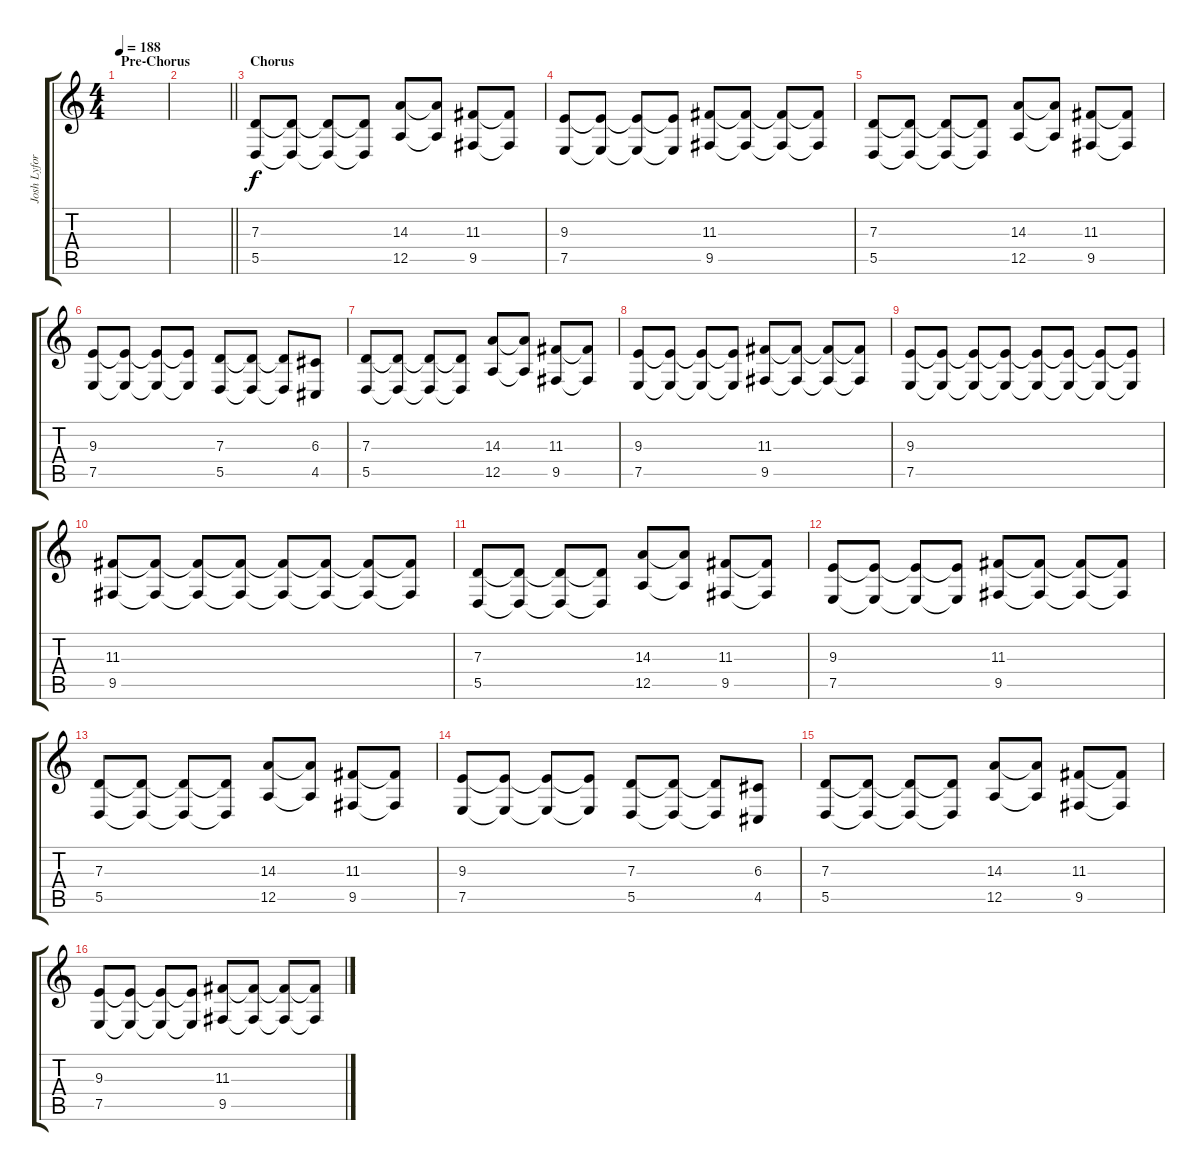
\track ("Josh Lyford" "Josh Lyfor") {instrument lead1square}
\staff {score tabs}
\tuning (E4 B3 G3 D3 A2 D2) {hide}
\ts (4 4)
\section ("" "Pre-Chorus")
\tempo 188
\clef g2
\ks c
|
\barLineRight lightlight
|
\section ("" "Chorus")
(7.3 5.5).8 (7.3{t} 5.5{t}).8 (7.3{t} 5.5{t}).8 (7.3{t} 5.5{t}).8 (14.3 12.5).8 (14.3{t} 12.5{t}).8 (11.3 9.5).8 (11.3{t} 9.5{t}).8 |
(9.3 7.5).8 (9.3{t} 7.5{t}).8 (9.3{t} 7.5{t}).8 (9.3{t} 7.5{t}).8 (11.3 9.5).8 (11.3{t} 9.5{t}).8 (11.3{t} 9.5{t}).8 (11.3{t} 9.5{t}).8 |
(7.3 5.5).8 (7.3{t} 5.5{t}).8 (7.3{t} 5.5{t}).8 (7.3{t} 5.5{t}).8 (14.3 12.5).8 (14.3{t} 12.5{t}).8 (11.3 9.5).8 (11.3{t} 9.5{t}).8 |
(9.3 7.5).8 (9.3{t} 7.5{t}).8 (9.3{t} 7.5{t}).8 (9.3{t} 7.5{t}).8 (7.3 5.5).8 (7.3{t} 5.5{t}).8 (7.3{t} 5.5{t}).8 (6.3 4.5).8 |
(7.3 5.5).8 (7.3{t} 5.5{t}).8 (7.3{t} 5.5{t}).8 (7.3{t} 5.5{t}).8 (14.3 12.5).8 (14.3{t} 12.5{t}).8 (11.3 9.5).8 (11.3{t} 9.5{t}).8 |
(9.3 7.5).8 (9.3{t} 7.5{t}).8 (9.3{t} 7.5{t}).8 (9.3{t} 7.5{t}).8 (11.3 9.5).8 (11.3{t} 9.5{t}).8 (11.3{t} 9.5{t}).8 (11.3{t} 9.5{t}).8 |
(9.3 7.5).8 (9.3{t} 7.5{t}).8 (9.3{t} 7.5{t}).8 (9.3{t} 7.5{t}).8 (9.3{t} 7.5{t}).8 (9.3{t} 7.5{t}).8 (9.3{t} 7.5{t}).8 (9.3{t} 7.5{t}).8 |
(11.3 9.5).8 (11.3{t} 9.5{t}).8 (11.3{t} 9.5{t}).8 (11.3{t} 9.5{t}).8 (11.3{t} 9.5{t}).8 (11.3{t} 9.5{t}).8 (11.3{t} 9.5{t}).8 (11.3{t} 9.5{t}).8 |
(7.3 5.5).8 (7.3{t} 5.5{t}).8 (7.3{t} 5.5{t}).8 (7.3{t} 5.5{t}).8 (14.3 12.5).8 (14.3{t} 12.5{t}).8 (11.3 9.5).8 (11.3{t} 9.5{t}).8 |
(9.3 7.5).8 (9.3{t} 7.5{t}).8 (9.3{t} 7.5{t}).8 (9.3{t} 7.5{t}).8 (11.3 9.5).8 (11.3{t} 9.5{t}).8 (11.3{t} 9.5{t}).8 (11.3{t} 9.5{t}).8 |
(7.3 5.5).8 (7.3{t} 5.5{t}).8 (7.3{t} 5.5{t}).8 (7.3{t} 5.5{t}).8 (14.3 12.5).8 (14.3{t} 12.5{t}).8 (11.3 9.5).8 (11.3{t} 9.5{t}).8 |
(9.3 7.5).8 (9.3{t} 7.5{t}).8 (9.3{t} 7.5{t}).8 (9.3{t} 7.5{t}).8 (7.3 5.5).8 (7.3{t} 5.5{t}).8 (7.3{t} 5.5{t}).8 (6.3 4.5).8 |
(7.3 5.5).8 (7.3{t} 5.5{t}).8 (7.3{t} 5.5{t}).8 (7.3{t} 5.5{t}).8 (14.3 12.5).8 (14.3{t} 12.5{t}).8 (11.3 9.5).8 (11.3{t} 9.5{t}).8 |
(9.3 7.5).8 (9.3{t} 7.5{t}).8 (9.3{t} 7.5{t}).8 (9.3{t} 7.5{t}).8 (11.3 9.5).8 (11.3{t} 9.5{t}).8 (11.3{t} 9.5{t}).8 (11.3{t} 9.5{t}).8
